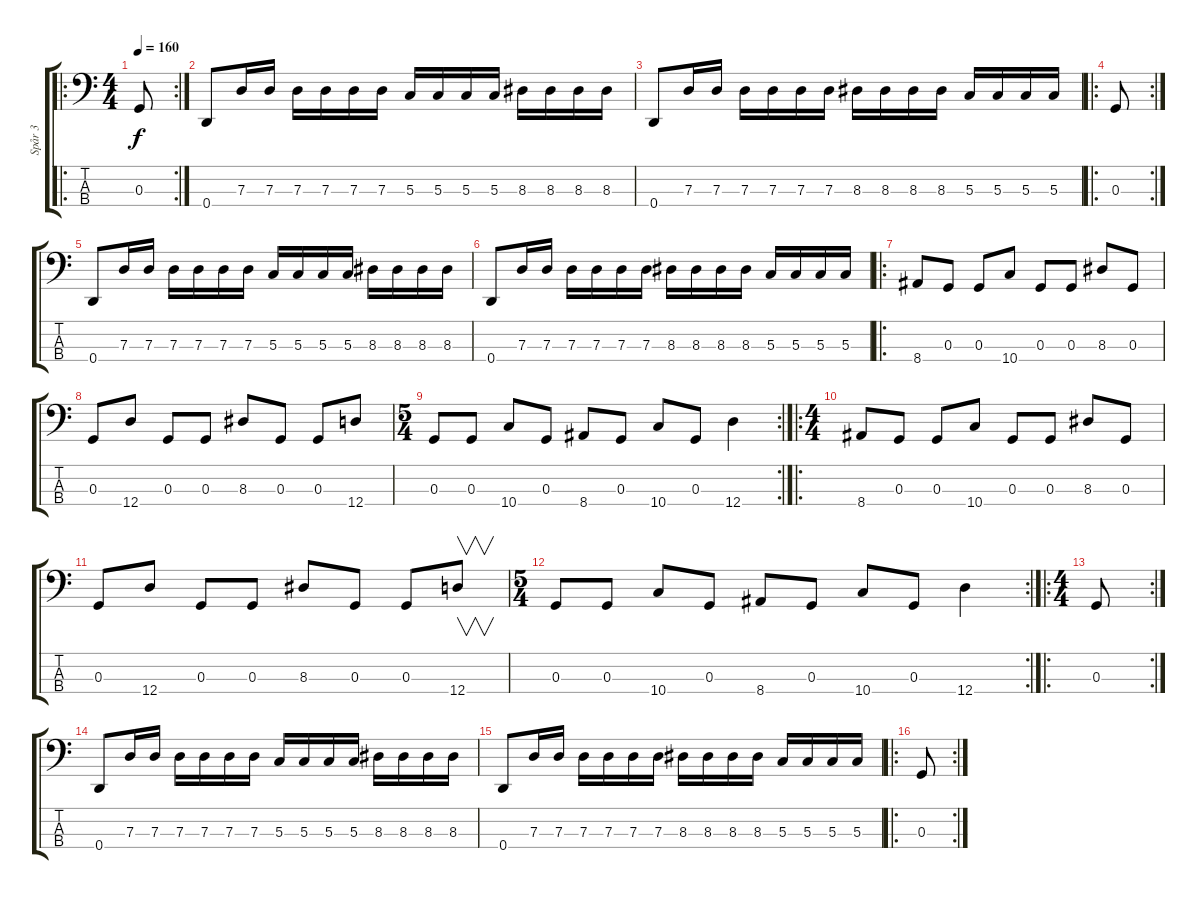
\track ("Spår 3" "Spår 3") {instrument synthbass1}
\staff {score tabs}
\tuning (F2 C2 G1 D1) {hide}
\ro
\rc 2
\ts (4 4)
\tempo 160
\clef f4
\ks c
0.3.8{dy f instrument synthbass1} |
0.4.8 7.3.16 7.3.16 7.3.16 7.3.16 7.3.16 7.3.16 5.3.16 5.3.16 5.3.16 5.3.16 8.3.16 8.3.16 8.3.16 8.3.16 |
0.4.8 7.3.16 7.3.16 7.3.16 7.3.16 7.3.16 7.3.16 8.3.16 8.3.16 8.3.16 8.3.16 5.3.16 5.3.16 5.3.16 5.3.16 |
\ro
\rc 2
0.3.8 |
0.4.8 7.3.16 7.3.16 7.3.16 7.3.16 7.3.16 7.3.16 5.3.16 5.3.16 5.3.16 5.3.16 8.3.16 8.3.16 8.3.16 8.3.16 |
0.4.8 7.3.16 7.3.16 7.3.16 7.3.16 7.3.16 7.3.16 8.3.16 8.3.16 8.3.16 8.3.16 5.3.16 5.3.16 5.3.16 5.3.16 |
\ro
8.4.8 0.3.8 0.3.8 10.4.8 0.3.8 0.3.8 8.3.8 0.3.8 |
0.3.8 12.4.8 0.3.8 0.3.8 8.3.8 0.3.8 0.3.8 12.4.8 |
\rc 2
\ts (5 4)
0.3.8 0.3.8 10.4.8 0.3.8 8.4.8 0.3.8 10.4.8 0.3.8 12.4.4 |
\ro
\ts (4 4)
8.4.8 0.3.8 0.3.8 10.4.8 0.3.8 0.3.8 8.3.8 0.3.8 |
0.3.8 12.4.8 0.3.8 0.3.8 8.3.8 0.3.8 0.3.8 12.4.8{v} |
\rc 2
\ts (5 4)
0.3.8 0.3.8 10.4.8 0.3.8 8.4.8 0.3.8 10.4.8 0.3.8 12.4.4 |
\ro
\rc 2
\ts (4 4)
0.3.8 |
0.4.8 7.3.16 7.3.16 7.3.16 7.3.16 7.3.16 7.3.16 5.3.16 5.3.16 5.3.16 5.3.16 8.3.16 8.3.16 8.3.16 8.3.16 |
0.4.8 7.3.16 7.3.16 7.3.16 7.3.16 7.3.16 7.3.16 8.3.16 8.3.16 8.3.16 8.3.16 5.3.16 5.3.16 5.3.16 5.3.16 |
\ro
\rc 2
0.3.8
